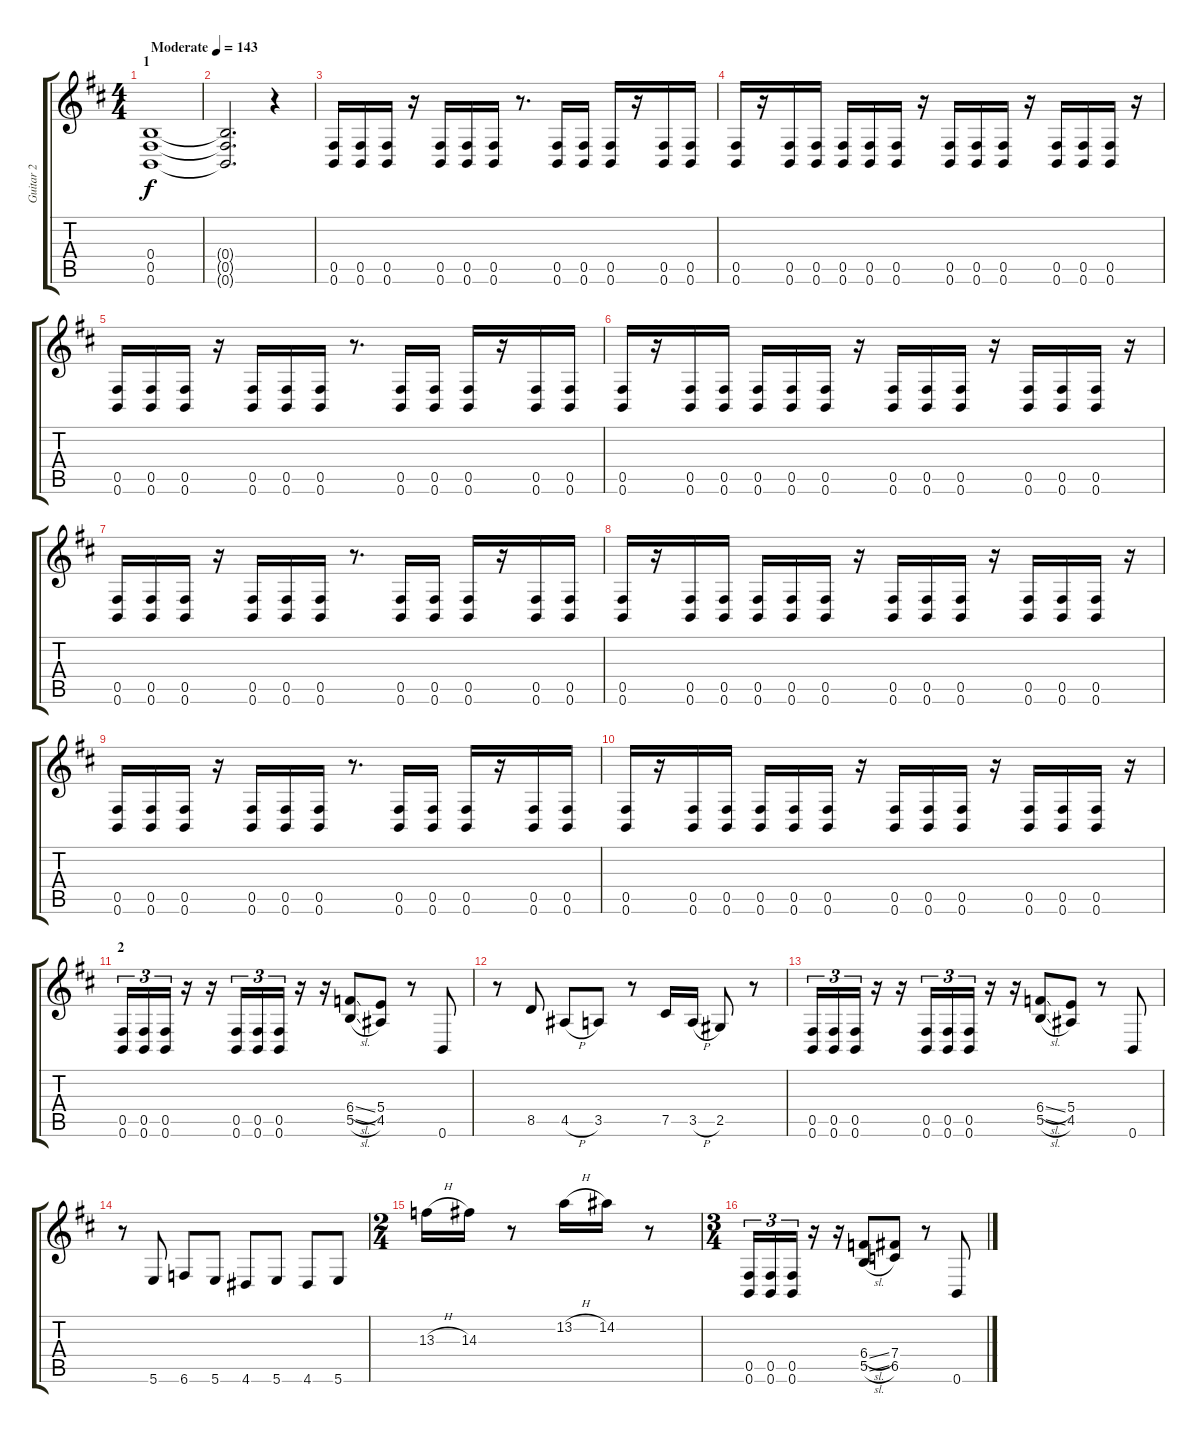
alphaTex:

\track ("Guitar 2" "Guitar 2") {instrument overdrivenguitar}
\staff {score tabs}
\tuning (Db4 Ab3 E3 B2 Gb2 B1) {hide}
\ts (4 4)
\section ("" "1")
\tempo (143 "Moderate")
\clef g2
\ks bminor
(0.4 0.5 0.6).1{dy f instrument overdrivenguitar} |
(0.4{t} 0.5{t} 0.6{t}).2{d} r.4 |
(0.5 0.6).16 (0.5 0.6).16 (0.5 0.6).16 r.16 (0.5 0.6).16 (0.5 0.6).16 (0.5 0.6).16 r.8{d} (0.5 0.6).16 (0.5 0.6).16 (0.5 0.6).16 r.16 (0.5 0.6).16 (0.5 0.6).16 |
(0.5 0.6).16 r.16 (0.5 0.6).16 (0.5 0.6).16 (0.5 0.6).16 (0.5 0.6).16 (0.5 0.6).16 r.16 (0.5 0.6).16 (0.5 0.6).16 (0.5 0.6).16 r.16 (0.5 0.6).16 (0.5 0.6).16 (0.5 0.6).16 r.16 |
(0.5 0.6).16 (0.5 0.6).16 (0.5 0.6).16 r.16 (0.5 0.6).16 (0.5 0.6).16 (0.5 0.6).16 r.8{d} (0.5 0.6).16 (0.5 0.6).16 (0.5 0.6).16 r.16 (0.5 0.6).16 (0.5 0.6).16 |
(0.5 0.6).16 r.16 (0.5 0.6).16 (0.5 0.6).16 (0.5 0.6).16 (0.5 0.6).16 (0.5 0.6).16 r.16 (0.5 0.6).16 (0.5 0.6).16 (0.5 0.6).16 r.16 (0.5 0.6).16 (0.5 0.6).16 (0.5 0.6).16 r.16 |
(0.5 0.6).16 (0.5 0.6).16 (0.5 0.6).16 r.16 (0.5 0.6).16 (0.5 0.6).16 (0.5 0.6).16 r.8{d} (0.5 0.6).16 (0.5 0.6).16 (0.5 0.6).16 r.16 (0.5 0.6).16 (0.5 0.6).16 |
(0.5 0.6).16 r.16 (0.5 0.6).16 (0.5 0.6).16 (0.5 0.6).16 (0.5 0.6).16 (0.5 0.6).16 r.16 (0.5 0.6).16 (0.5 0.6).16 (0.5 0.6).16 r.16 (0.5 0.6).16 (0.5 0.6).16 (0.5 0.6).16 r.16 |
(0.5 0.6).16 (0.5 0.6).16 (0.5 0.6).16 r.16 (0.5 0.6).16 (0.5 0.6).16 (0.5 0.6).16 r.8{d} (0.5 0.6).16 (0.5 0.6).16 (0.5 0.6).16 r.16 (0.5 0.6).16 (0.5 0.6).16 |
(0.5 0.6).16 r.16 (0.5 0.6).16 (0.5 0.6).16 (0.5 0.6).16 (0.5 0.6).16 (0.5 0.6).16 r.16 (0.5 0.6).16 (0.5 0.6).16 (0.5 0.6).16 r.16 (0.5 0.6).16 (0.5 0.6).16 (0.5 0.6).16 r.16 |
\section ("" "2")
(0.5 0.6).16{tu (3 2)} (0.5 0.6).16{tu (3 2)} (0.5 0.6).16{tu (3 2)} r.16 r.16 (0.5 0.6).16{tu (3 2)} (0.5 0.6).16{tu (3 2)} (0.5 0.6).16{tu (3 2)} r.16 r.16 (6.4{sl} 5.5{sl}).8 (5.4 4.5).8 r.8 0.6.8 |
r.8 8.5.8 4.5{h}.8 3.5.8 r.8 7.5.16 3.5{h}.16 2.5.8 r.8 |
(0.5 0.6).16{tu (3 2)} (0.5 0.6).16{tu (3 2)} (0.5 0.6).16{tu (3 2)} r.16 r.16 (0.5 0.6).16{tu (3 2)} (0.5 0.6).16{tu (3 2)} (0.5 0.6).16{tu (3 2)} r.16 r.16 (6.4{sl} 5.5{sl}).8 (5.4 4.5).8 r.8 0.6.8 |
r.8 5.6.8 6.6.8 5.6.8 4.6.8 5.6.8 4.6.8 5.6.8 |
\ts (2 4)
13.3{h}.16 14.3.16 r.8 13.2{h}.16 14.2.16 r.8 |
\ts (3 4)
(0.5 0.6).16{tu (3 2)} (0.5 0.6).16{tu (3 2)} (0.5 0.6).16{tu (3 2)} r.16 r.16 (6.4{sl} 5.5{sl}).8 (7.4 6.5).8 r.8 0.6.8
